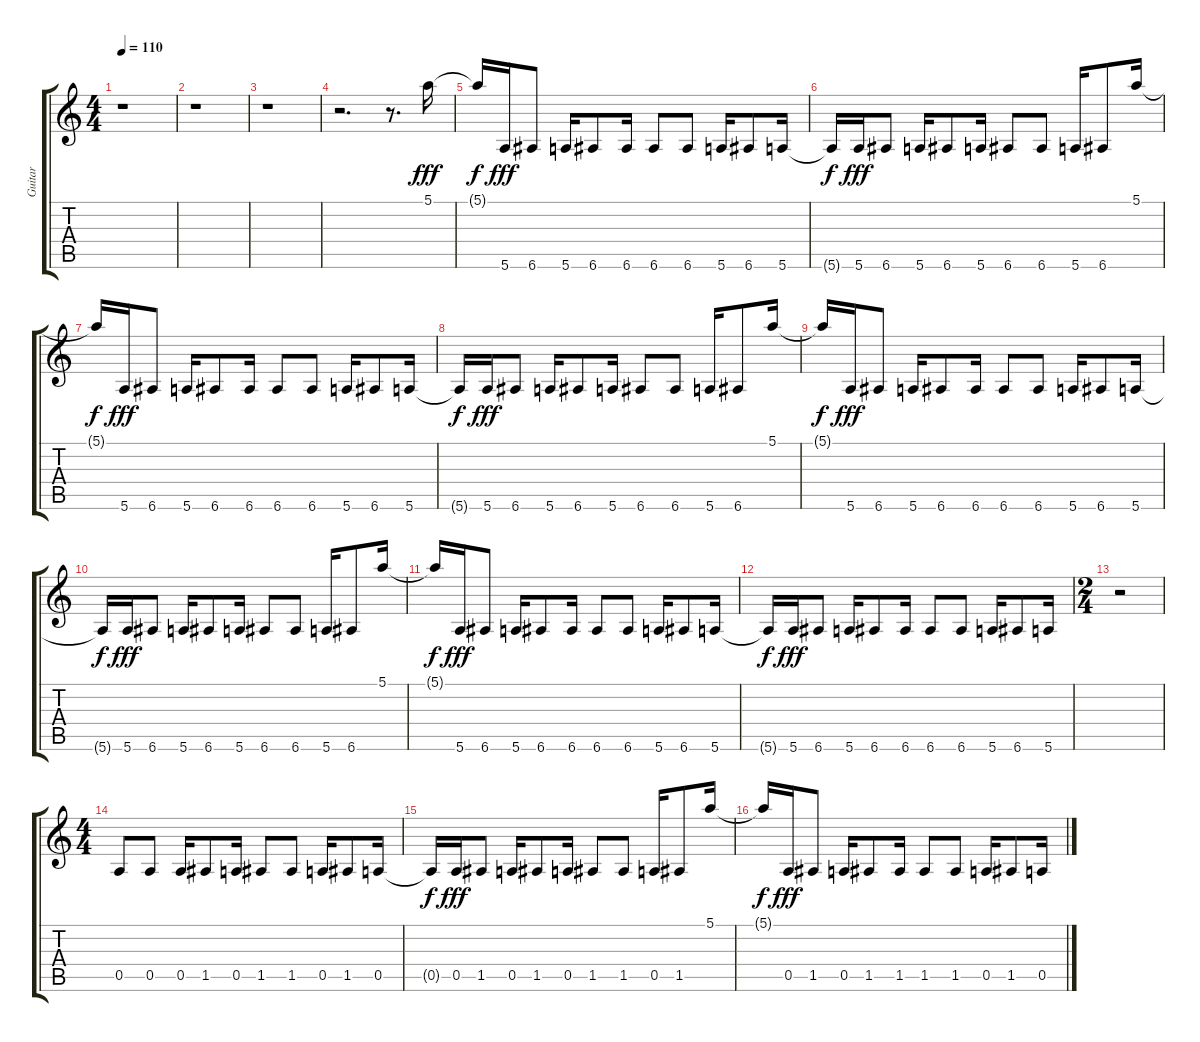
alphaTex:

\track ("Guitar" "Guitar") {instrument overdrivenguitar}
\staff {score tabs}
\tuning (E4 B3 G3 D3 A2 E2) {hide}
\ts (4 4)
\tempo 110
\clef g2
\ks c
r.1{dy fff instrument overdrivenguitar} |
r.1 |
r.1 |
r.2{d} r.8{d} 5.1.16 |
5.1{t}.16{dy f} 5.6.16{dy fff} 6.6.8 5.6.16 6.6.8 6.6.16 6.6.8 6.6.8 5.6.16 6.6.8 5.6.16 |
5.6{t}.16{dy f} 5.6.16{dy fff} 6.6.8 5.6.16 6.6.8 5.6.16 6.6.8 6.6.8 5.6.16 6.6.8 5.1.16 |
5.1{t}.16{dy f} 5.6.16{dy fff} 6.6.8 5.6.16 6.6.8 6.6.16 6.6.8 6.6.8 5.6.16 6.6.8 5.6.16 |
5.6{t}.16{dy f} 5.6.16{dy fff} 6.6.8 5.6.16 6.6.8 5.6.16 6.6.8 6.6.8 5.6.16 6.6.8 5.1.16 |
5.1{t}.16{dy f} 5.6.16{dy fff} 6.6.8 5.6.16 6.6.8 6.6.16 6.6.8 6.6.8 5.6.16 6.6.8 5.6.16 |
5.6{t}.16{dy f} 5.6.16{dy fff} 6.6.8 5.6.16 6.6.8 5.6.16 6.6.8 6.6.8 5.6.16 6.6.8 5.1.16 |
5.1{t}.16{dy f} 5.6.16{dy fff} 6.6.8 5.6.16 6.6.8 6.6.16 6.6.8 6.6.8 5.6.16 6.6.8 5.6.16 |
5.6{t}.16{dy f} 5.6.16{dy fff} 6.6.8 5.6.16 6.6.8 6.6.16 6.6.8 6.6.8 5.6.16 6.6.8 5.6.16 |
\ts (2 4)
r.2 |
\ts (4 4)
0.5.8 0.5.8 0.5.16 1.5.8 0.5.16 1.5.8 1.5.8 0.5.16 1.5.8 0.5.16 |
0.5{t}.16{dy f} 0.5.16{dy fff} 1.5.8 0.5.16 1.5.8 0.5.16 1.5.8 1.5.8 0.5.16 1.5.8 5.1.16 |
5.1{t}.16{dy f} 0.5.16{dy fff} 1.5.8 0.5.16 1.5.8 1.5.16 1.5.8 1.5.8 0.5.16 1.5.8 0.5.16
